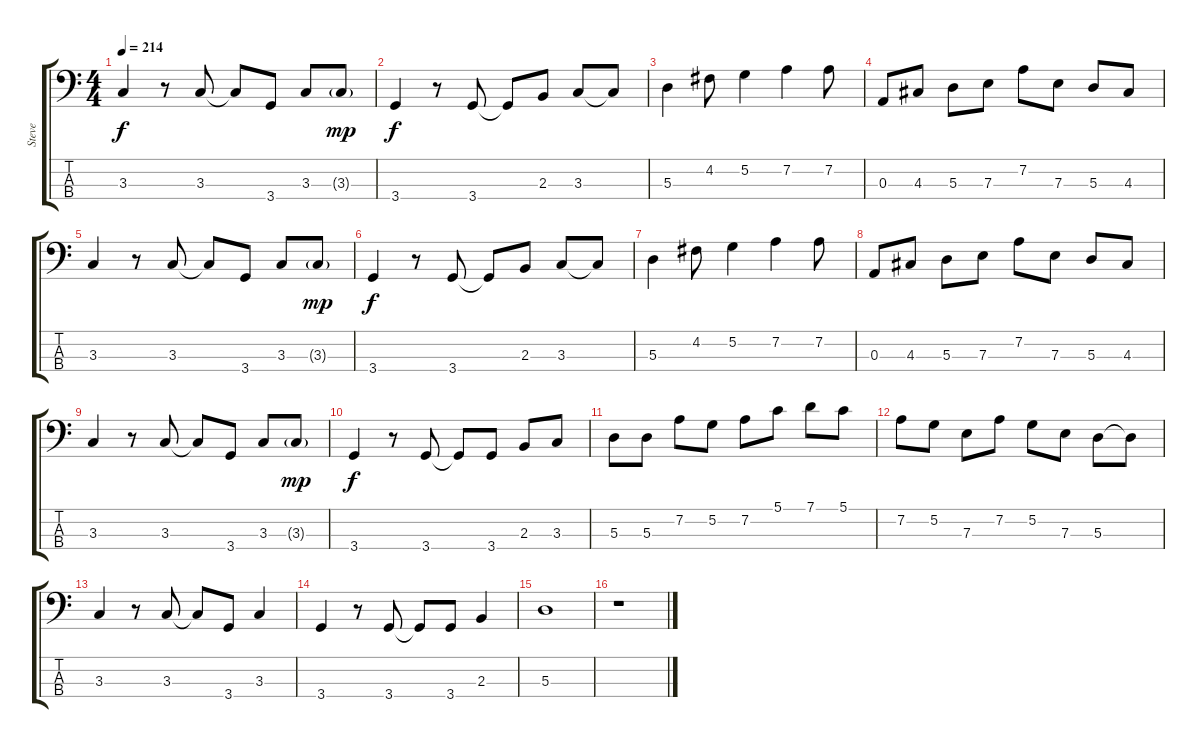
\track ("Steve" "Steve") {instrument electricbassfinger}
\staff {score tabs}
\tuning (G2 D2 A1 E1) {hide}
\ts (4 4)
\tempo 214
\clef f4
\ks c
3.3.4{dy f} r.8 3.3.8 3.3{t}.8 3.4.8 3.3.8 3.3{g}.8{dy mp} |
3.4.4{dy f} r.8 3.4.8 3.4{t}.8 2.3.8 3.3.8 3.3{t}.8 |
5.3.4 4.2.8 5.2.4 7.2.4 7.2.8 |
0.3.8 4.3.8 5.3.8 7.3.8 7.2.8 7.3.8 5.3.8 4.3.8 |
3.3.4 r.8 3.3.8 3.3{t}.8 3.4.8 3.3.8 3.3{g}.8{dy mp} |
3.4.4{dy f} r.8 3.4.8 3.4{t}.8 2.3.8 3.3.8 3.3{t}.8 |
5.3.4 4.2.8 5.2.4 7.2.4 7.2.8 |
0.3.8 4.3.8 5.3.8 7.3.8 7.2.8 7.3.8 5.3.8 4.3.8 |
3.3.4 r.8 3.3.8 3.3{t}.8 3.4.8 3.3.8 3.3{g}.8{dy mp} |
3.4.4{dy f} r.8 3.4.8 3.4{t}.8 3.4.8 2.3.8 3.3.8 |
5.3.8 5.3.8 7.2.8 5.2.8 7.2.8 5.1.8 7.1.8 5.1.8 |
7.2.8 5.2.8 7.3.8 7.2.8 5.2.8 7.3.8 5.3.8 5.3{t}.8 |
3.3.4 r.8 3.3.8 3.3{t}.8 3.4.8 3.3.4 |
3.4.4 r.8 3.4.8 3.4{t}.8 3.4.8 2.3.4 |
5.3.1 |
r.1
